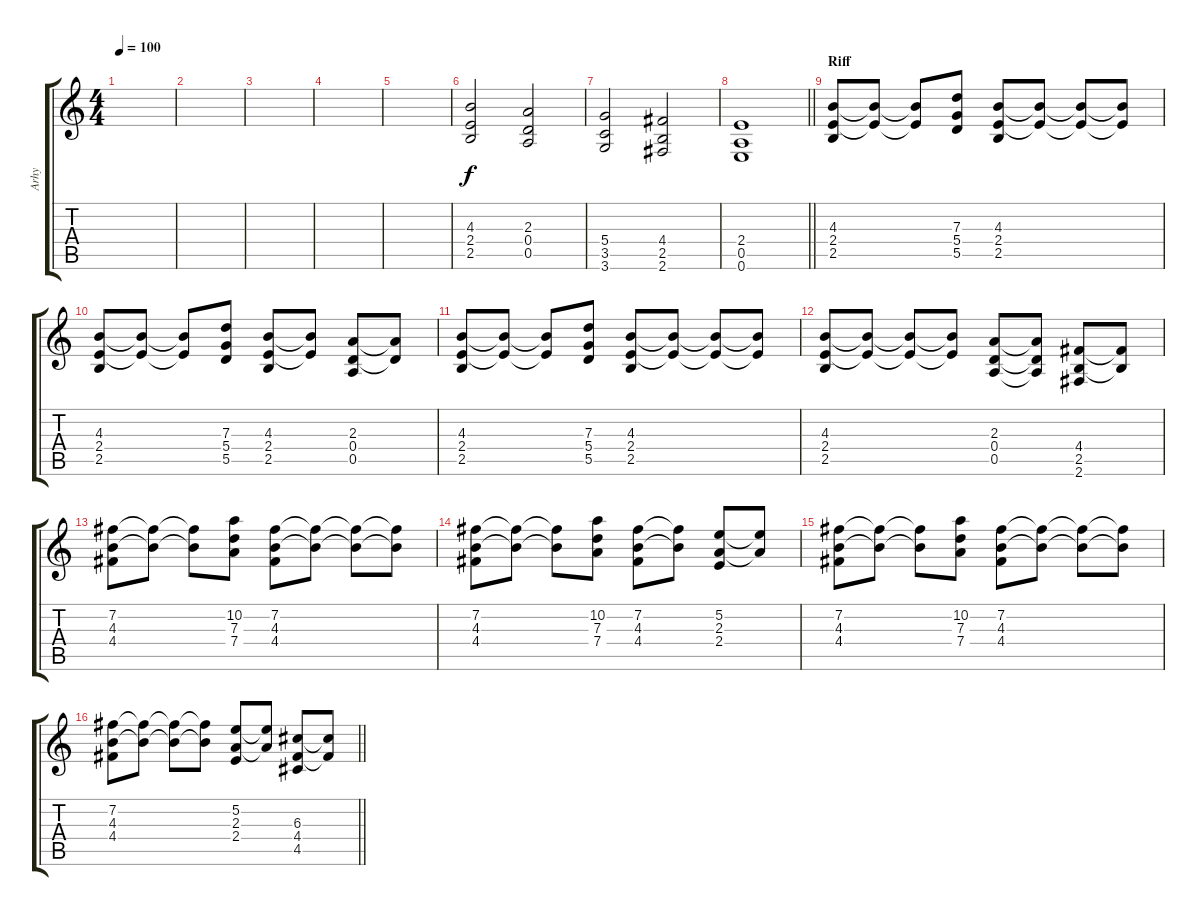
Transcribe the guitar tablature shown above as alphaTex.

\track ("Arhy" "Arhy") {instrument distortionguitar}
\staff {score tabs}
\tuning (E4 B3 G3 D3 A2 E2) {hide}
\ts (4 4)
\tempo 100
\clef g2
\ks c
|
|
|
|
|
(4.3 2.4 2.5).2 (2.3 0.4 0.5).2 |
(5.4 3.5 3.6).2 (4.4 2.5 2.6).2 |
\barLineRight lightlight
(2.4 0.5 0.6).1 |
\section ("" "Riff")
(4.3 2.4 2.5).8{dy f} (4.3{t} 2.4{t}).8 (4.3{t} 2.4{t}).8 (7.3 5.4 5.5).8 (4.3 2.4 2.5).8 (4.3{t} 2.4{t}).8 (4.3{t} 2.4{t}).8 (4.3{t} 2.4{t}).8 |
(4.3 2.4 2.5).8 (4.3{t} 2.4{t}).8 (4.3{t} 2.4{t}).8 (7.3 5.4 5.5).8 (4.3 2.4 2.5).8 (4.3{t} 2.4{t}).8 (2.3 0.4 0.5).8 (2.3{t} 0.4{t}).8 |
(4.3 2.4 2.5).8 (4.3{t} 2.4{t}).8 (4.3{t} 2.4{t}).8 (7.3 5.4 5.5).8 (4.3 2.4 2.5).8 (4.3{t} 2.4{t}).8 (4.3{t} 2.4{t}).8 (4.3{t} 2.4{t}).8 |
(4.3 2.4 2.5).8 (4.3{t} 2.4{t}).8 (4.3{t} 2.4{t}).8 (4.3{t} 2.4{t}).8 (2.3 0.4 0.5).8 (2.3{t} 0.4{t} 0.5{t}).8 (4.4 2.5 2.6).8 (4.4{t} 2.5{t}).8 |
(7.2 4.3 4.4).8 (7.2{t} 4.3{t}).8 (7.2{t} 4.3{t}).8 (10.2 7.3 7.4).8 (7.2 4.3 4.4).8 (7.2{t} 4.3{t}).8 (7.2{t} 4.3{t}).8 (7.2{t} 4.3{t}).8 |
(7.2 4.3 4.4).8 (7.2{t} 4.3{t}).8 (7.2{t} 4.3{t}).8 (10.2 7.3 7.4).8 (7.2 4.3 4.4).8 (7.2{t} 4.3{t}).8 (5.2 2.3 2.4).8 (5.2{t} 2.3{t}).8 |
(7.2 4.3 4.4).8 (7.2{t} 4.3{t}).8 (7.2{t} 4.3{t}).8 (10.2 7.3 7.4).8 (7.2 4.3 4.4).8 (7.2{t} 4.3{t}).8 (7.2{t} 4.3{t}).8 (7.2{t} 4.3{t}).8 |
\barLineRight lightlight
(7.2 4.3 4.4).8 (7.2{t} 4.3{t}).8 (7.2{t} 4.3{t}).8 (7.2{t} 4.3{t}).8 (5.2 2.3 2.4).8 (5.2{t} 2.3{t}).8 (6.3 4.4 4.5).8 (6.3{t} 4.4{t}).8
